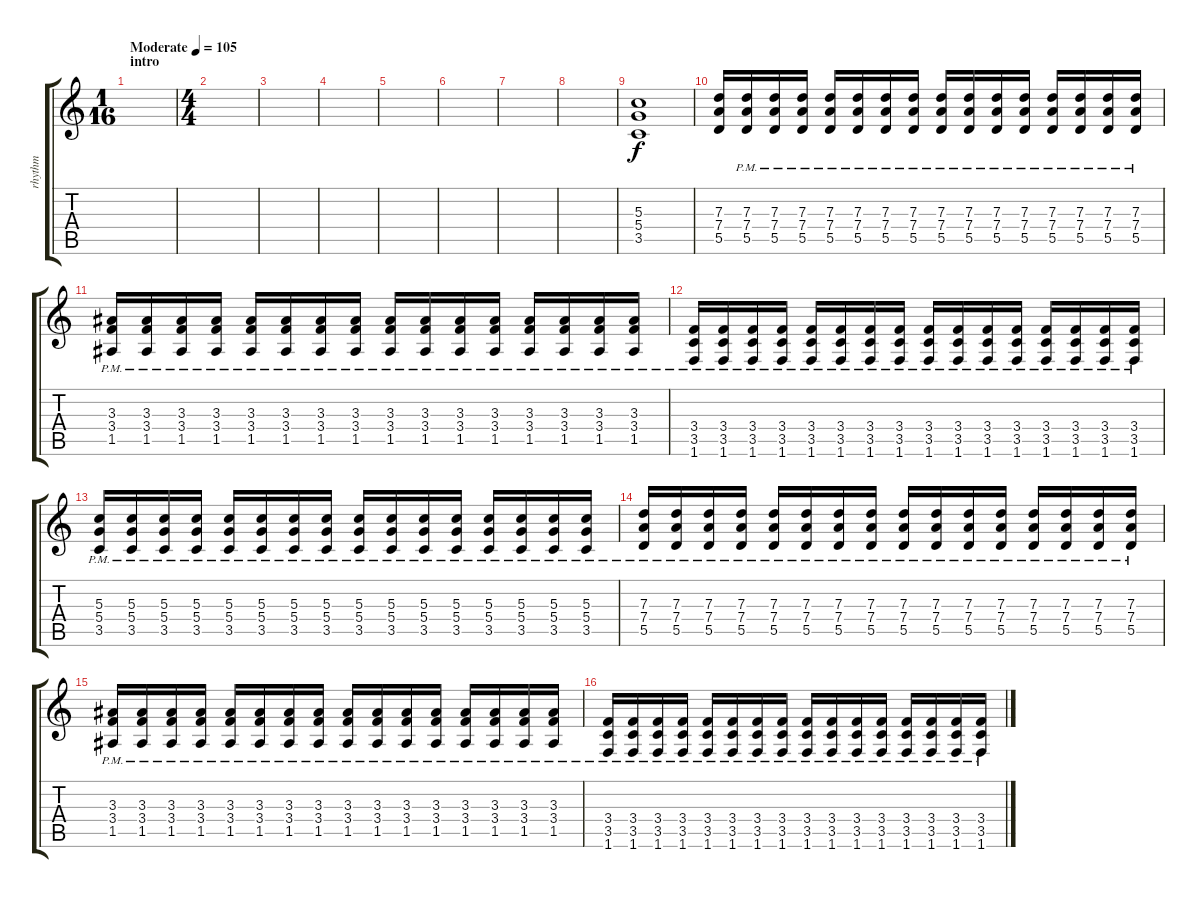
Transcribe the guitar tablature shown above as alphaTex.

\track ("rhythm" "rhythm") {instrument distortionguitar}
\staff {score tabs}
\tuning (E4 B3 G3 D3 A2 E2) {hide}
\ts (1 16)
\section ("" "intro")
\tempo (105 "Moderate")
\clef g2
\ks c
|
\ts (4 4)
|
|
|
|
|
|
|
(5.3 5.4 3.5).1{volume 13} |
(7.3 7.4 5.5).16 (7.3{pm} 7.4{pm} 5.5{pm}).16 (7.3{pm} 7.4{pm} 5.5{pm}).16 (7.3{pm} 7.4{pm} 5.5{pm}).16 (7.3{pm} 7.4{pm} 5.5{pm}).16 (7.3{pm} 7.4{pm} 5.5{pm}).16 (7.3{pm} 7.4{pm} 5.5{pm}).16 (7.3{pm} 7.4{pm} 5.5{pm}).16 (7.3{pm} 7.4{pm} 5.5{pm}).16 (7.3{pm} 7.4{pm} 5.5{pm}).16 (7.3{pm} 7.4{pm} 5.5{pm}).16 (7.3{pm} 7.4{pm} 5.5{pm}).16 (7.3{pm} 7.4{pm} 5.5{pm}).16 (7.3{pm} 7.4{pm} 5.5{pm}).16 (7.3{pm} 7.4{pm} 5.5{pm}).16 (7.3{pm} 7.4{pm} 5.5{pm}).16 |
(3.3{pm} 3.4{pm} 1.5{pm}).16 (3.3{pm} 3.4{pm} 1.5{pm}).16 (3.3{pm} 3.4{pm} 1.5{pm}).16 (3.3{pm} 3.4{pm} 1.5{pm}).16 (3.3{pm} 3.4{pm} 1.5{pm}).16 (3.3{pm} 3.4{pm} 1.5{pm}).16 (3.3{pm} 3.4{pm} 1.5{pm}).16 (3.3{pm} 3.4{pm} 1.5{pm}).16 (3.3{pm} 3.4{pm} 1.5{pm}).16 (3.3{pm} 3.4{pm} 1.5{pm}).16 (3.3{pm} 3.4{pm} 1.5{pm}).16 (3.3{pm} 3.4{pm} 1.5{pm}).16 (3.3{pm} 3.4{pm} 1.5{pm}).16 (3.3{pm} 3.4{pm} 1.5{pm}).16 (3.3{pm} 3.4{pm} 1.5{pm}).16 (3.3{pm} 3.4{pm} 1.5{pm}).16 |
(3.4{pm} 3.5{pm} 1.6{pm}).16 (3.4{pm} 3.5{pm} 1.6{pm}).16 (3.4{pm} 3.5{pm} 1.6{pm}).16 (3.4{pm} 3.5{pm} 1.6{pm}).16 (3.4{pm} 3.5{pm} 1.6{pm}).16 (3.4{pm} 3.5{pm} 1.6{pm}).16 (3.4{pm} 3.5{pm} 1.6{pm}).16 (3.4{pm} 3.5{pm} 1.6{pm}).16 (3.4{pm} 3.5{pm} 1.6{pm}).16 (3.4{pm} 3.5{pm} 1.6{pm}).16 (3.4{pm} 3.5{pm} 1.6{pm}).16 (3.4{pm} 3.5{pm} 1.6{pm}).16 (3.4{pm} 3.5{pm} 1.6{pm}).16 (3.4{pm} 3.5{pm} 1.6{pm}).16 (3.4{pm} 3.5{pm} 1.6{pm}).16 (3.4{pm} 3.5{pm} 1.6{pm}).16 |
(5.3{pm} 5.4{pm} 3.5{pm}).16 (5.3{pm} 5.4{pm} 3.5{pm}).16 (5.3{pm} 5.4{pm} 3.5{pm}).16 (5.3{pm} 5.4{pm} 3.5{pm}).16 (5.3{pm} 5.4{pm} 3.5{pm}).16 (5.3{pm} 5.4{pm} 3.5{pm}).16 (5.3{pm} 5.4{pm} 3.5{pm}).16 (5.3{pm} 5.4{pm} 3.5{pm}).16 (5.3{pm} 5.4{pm} 3.5{pm}).16 (5.3{pm} 5.4{pm} 3.5{pm}).16 (5.3{pm} 5.4{pm} 3.5{pm}).16 (5.3{pm} 5.4{pm} 3.5{pm}).16 (5.3{pm} 5.4{pm} 3.5{pm}).16 (5.3{pm} 5.4{pm} 3.5{pm}).16 (5.3{pm} 5.4{pm} 3.5{pm}).16 (5.3{pm} 5.4{pm} 3.5{pm}).16 |
(7.3{pm} 7.4{pm} 5.5{pm}).16 (7.3{pm} 7.4{pm} 5.5{pm}).16 (7.3{pm} 7.4{pm} 5.5{pm}).16 (7.3{pm} 7.4{pm} 5.5{pm}).16 (7.3{pm} 7.4{pm} 5.5{pm}).16 (7.3{pm} 7.4{pm} 5.5{pm}).16 (7.3{pm} 7.4{pm} 5.5{pm}).16 (7.3{pm} 7.4{pm} 5.5{pm}).16 (7.3{pm} 7.4{pm} 5.5{pm}).16 (7.3{pm} 7.4{pm} 5.5{pm}).16 (7.3{pm} 7.4{pm} 5.5{pm}).16 (7.3{pm} 7.4{pm} 5.5{pm}).16 (7.3{pm} 7.4{pm} 5.5{pm}).16 (7.3{pm} 7.4{pm} 5.5{pm}).16 (7.3{pm} 7.4{pm} 5.5{pm}).16 (7.3{pm} 7.4{pm} 5.5{pm}).16 |
(3.3{pm} 3.4{pm} 1.5{pm}).16 (3.3{pm} 3.4{pm} 1.5{pm}).16 (3.3{pm} 3.4{pm} 1.5{pm}).16 (3.3{pm} 3.4{pm} 1.5{pm}).16 (3.3{pm} 3.4{pm} 1.5{pm}).16 (3.3{pm} 3.4{pm} 1.5{pm}).16 (3.3{pm} 3.4{pm} 1.5{pm}).16 (3.3{pm} 3.4{pm} 1.5{pm}).16 (3.3{pm} 3.4{pm} 1.5{pm}).16 (3.3{pm} 3.4{pm} 1.5{pm}).16 (3.3{pm} 3.4{pm} 1.5{pm}).16 (3.3{pm} 3.4{pm} 1.5{pm}).16 (3.3{pm} 3.4{pm} 1.5{pm}).16 (3.3{pm} 3.4{pm} 1.5{pm}).16 (3.3{pm} 3.4{pm} 1.5{pm}).16 (3.3{pm} 3.4{pm} 1.5{pm}).16 |
(3.4{pm} 3.5{pm} 1.6{pm}).16 (3.4{pm} 3.5{pm} 1.6{pm}).16 (3.4{pm} 3.5{pm} 1.6{pm}).16 (3.4{pm} 3.5{pm} 1.6{pm}).16 (3.4{pm} 3.5{pm} 1.6{pm}).16 (3.4{pm} 3.5{pm} 1.6{pm}).16 (3.4{pm} 3.5{pm} 1.6{pm}).16 (3.4{pm} 3.5{pm} 1.6{pm}).16 (3.4{pm} 3.5{pm} 1.6{pm}).16 (3.4{pm} 3.5{pm} 1.6{pm}).16 (3.4{pm} 3.5{pm} 1.6{pm}).16 (3.4{pm} 3.5{pm} 1.6{pm}).16 (3.4{pm} 3.5{pm} 1.6{pm}).16 (3.4{pm} 3.5{pm} 1.6{pm}).16 (3.4{pm} 3.5{pm} 1.6{pm}).16 (3.4{pm} 3.5{pm} 1.6{pm}).16
